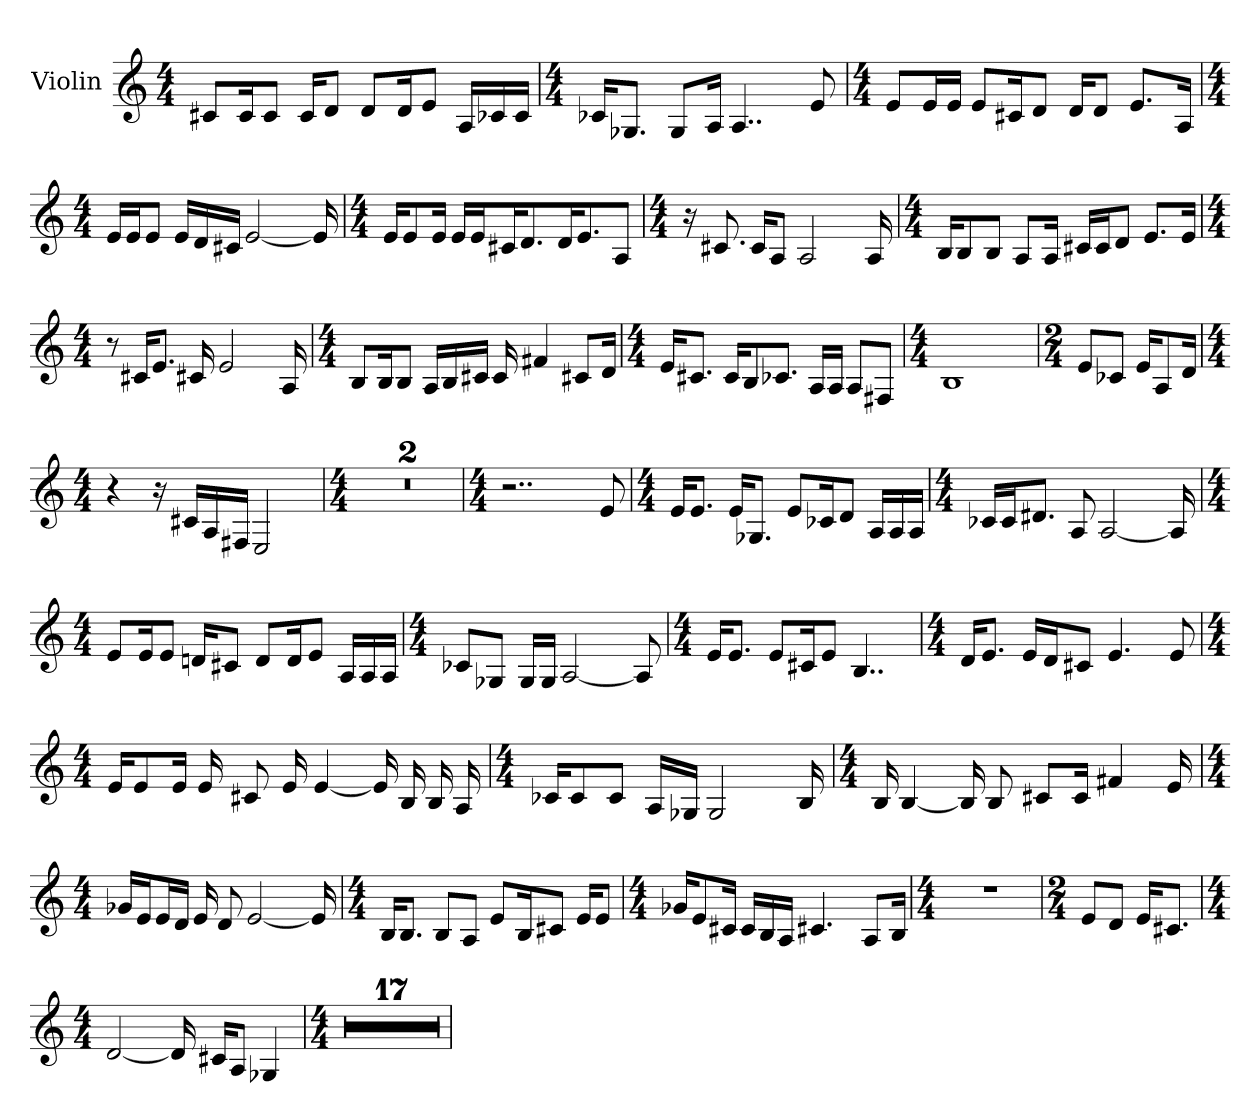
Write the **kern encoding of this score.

**kern
*part1
*staff1
*I"Violin
*I'Vln
*M4/4
=
8c#XL
16c#K
8c#J
16c#KL
8dJ
8dL
16dK
8eJ
16ALL
16c-X
16c-JJ
=
*M4/4
16c-XKL
8.G-XJ
8G-L
16AJk
4..A
8e
=
*M4/4
8eL
16eL
16eJJ
8eL
16c#XK
8dJ
16dKL
8dJ
8.eL
16AJk
=
*M4/4
16eLL
16eJ
8eJ
16eLL
16d
16c#XJJ
[2e
16e]
=
*M4/4
16eKL
8e
16eJk
16eLL
16eJ
16c#XL
8.dJ
16dKL
8.eJ
8AJ
=
*M4/4
16r
8.c#X
16c#KL
8AJ
2A
16A
=
*M4/4
16BKL
8B
8BJ
8AL
16AJk
16c#XLL
16c#J
8dJ
8.eL
16eJk
=
*M4/4
8r
16c#XKL
8.eJ
16c#X
2e
16A
=
*M4/4
8BL
16BK
8BJ
16ALL
16B
16c#XJJ
16c#
4f#X
8c#XL
16dJk
=
*M4/4
16eKL
8.c#XJ
16c#KL
8B
8.c-XJ
16ALL
16AJJ
8AL
8F#XJ
=
*M4/4
1B
=
*M2/4
8eL
8c-XJ
16eKL
8A
16dJk
=
*M4/4
4r
16r
16c#XLL
16A
16F#XJJ
2E
=
*M4/4
1r
=
*M4/4
1r
=
*M4/4
2..r
8e
=
*M4/4
16eKL
8.eJ
16eKL
8.G-XJ
8eL
16c-XK
8dJ
16ALL
16A
16AJJ
=
*M4/4
16c-XLL
16c-J
8.d#XJ
8A
[2A
16A]
=
*M4/4
8eL
16eK
8eJ
16dnKL
8c#XJ
8dL
16dK
8eJ
16ALL
16A
16AJJ
=
*M4/4
8c-XL
8G-XJ
16G-LL
16G-JJ
[2A
8A]
=
*M4/4
16eKL
8.eJ
8eL
16c#XK
8eJ
4..B
=
*M4/4
16dKL
8.eJ
16eLL
16dJ
8c#XJ
4.e
8e
=
*M4/4
16eKL
8e
16eJk
16eLL
8c#X
16eJk
[4e
16e]
16BLL
16B
16AJJ
=
*M4/4
16c-XKL
8c-
8c-J
16ALL
16G-XJJ
2G-
16B
=
*M4/4
16B
[4B
16B]
8B
8c#XL
16c#Jk
4f#X
16e
=
*M4/4
16g-XLL
16eJ
16eL
16dJJ
16eLL
8dJ
[2e
16e]
=
*M4/4
16BKL
8.BJ
8BL
8AJ
8eL
16BK
8c#XJ
16eKL
8eJ
=
*M4/4
16g-XKL
8e
16c#XJk
16c#LL
16B
16AJJ
4.c#X
8AL
16BJk
=
*M4/4
1r
=
*M2/4
8eL
8dJ
16eKL
8.c#XJ
=
*M4/4
[2d
16d]
16c#XKL
8AJ
4G-X
=
*M4/4
1r
=
*M4/4
1r
=
*M4/4
1r
=
*M4/4
1r
=
*M4/4
1r
=
*M4/4
1r
=
*M4/4
1r
=
*M4/4
1r
=
*M4/4
1r
=
*M4/4
1r
=
*M4/4
1r
=
*M4/4
1r
=
*M4/4
1r
=
*M4/4
1r
=
*M4/4
1r
=
*M4/4
1r
=
1r
=
*-
